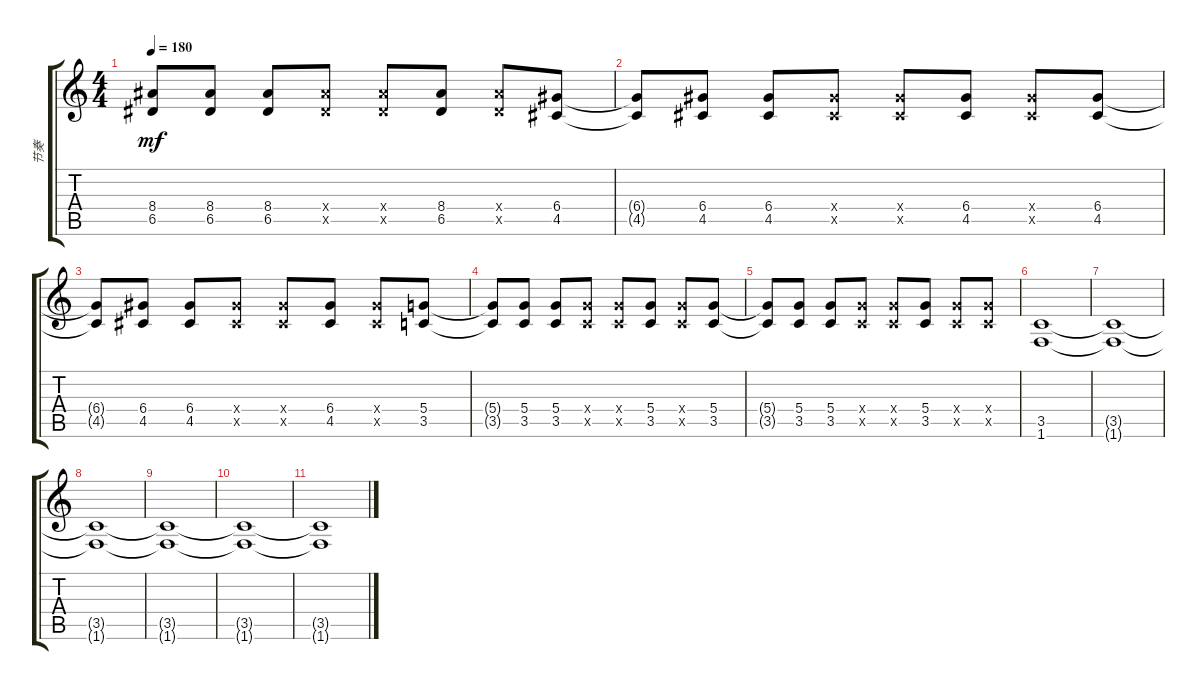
\track ("节奏" "节奏") {instrument overdrivenguitar}
\staff {score tabs}
\tuning (E4 B3 G3 D3 A2 E2) {hide}
\ts (4 4)
\tempo 180
\clef g2
\ks c
(8.4{t} 6.5{t}).8{dy mf} (8.4 6.5).8 (8.4 6.5).8 (8.4{x} 6.5{x}).8 (8.4{x} 6.5{x}).8 (8.4 6.5).8 (8.4{x} 6.5{x}).8 (6.4 4.5).8 |
(6.4{t} 4.5{t}).8 (6.4 4.5).8 (6.4 4.5).8 (6.4{x} 4.5{x}).8 (6.4{x} 4.5{x}).8 (6.4 4.5).8 (6.4{x} 4.5{x}).8 (6.4 4.5).8 |
(6.4{t} 4.5{t}).8 (6.4 4.5).8 (6.4 4.5).8 (6.4{x} 4.5{x}).8 (6.4{x} 4.5{x}).8 (6.4 4.5).8 (6.4{x} 4.5{x}).8 (5.4 3.5).8 |
(5.4{t} 3.5{t}).8 (5.4 3.5).8 (5.4 3.5).8 (5.4{x} 3.5{x}).8 (5.4{x} 3.5{x}).8 (5.4 3.5).8 (5.4{x} 3.5{x}).8 (5.4 3.5).8 |
(5.4{t} 3.5{t}).8 (5.4 3.5).8 (5.4 3.5).8 (5.4{x} 3.5{x}).8 (5.4{x} 3.5{x}).8 (5.4 3.5).8 (5.4{x} 3.5{x}).8 (5.4{x} 3.5{x}).8 |
(3.5 1.6).1 |
(3.5{t} 1.6{t}).1 |
(3.5{t} 1.6{t}).1 |
(3.5{t} 1.6{t}).1 |
(3.5{t} 1.6{t}).1 |
(3.5{t} 1.6{t}).1
